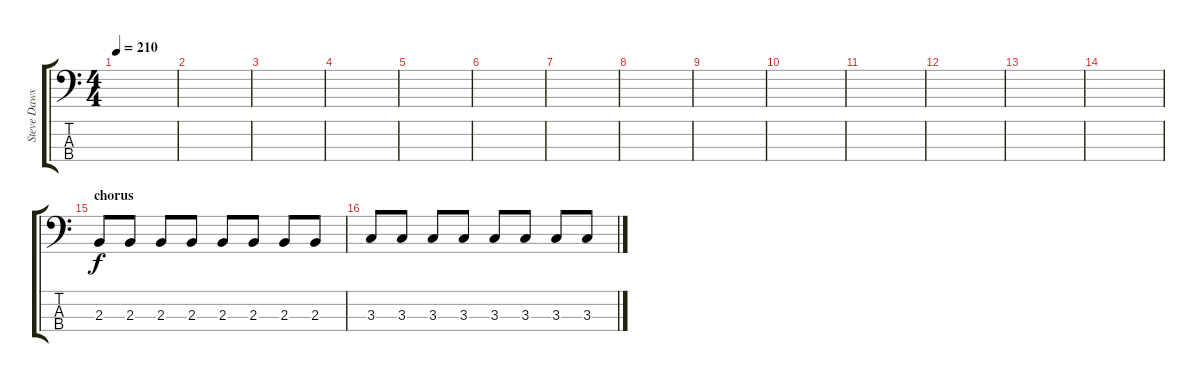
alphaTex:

\track ("Steve Dawson" "Steve Daws") {instrument electricbassfinger}
\staff {score tabs}
\tuning (G2 D2 A1 E1) {hide}
\ts (4 4)
\tempo 210
\clef f4
\ks c
|
|
|
|
|
|
|
|
|
|
|
|
|
|
\section ("" "chorus")
2.3.8 2.3.8 2.3.8 2.3.8 2.3.8 2.3.8 2.3.8 2.3.8 |
3.3.8 3.3.8 3.3.8 3.3.8 3.3.8 3.3.8 3.3.8 3.3.8
